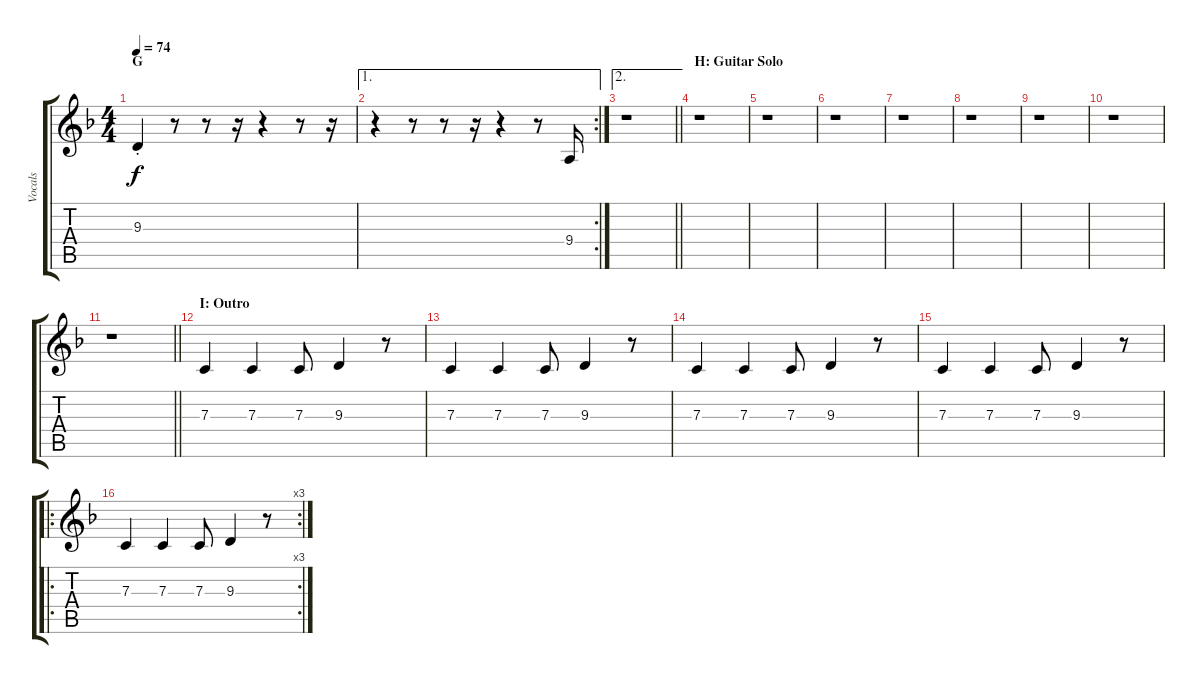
\track ("Vocals" "Vocals") {instrument tenorsax}
\staff {score tabs}
\tuning (D4 A3 F3 C3 G2 D2) {hide}
\ts (4 4)
\section ("" "G")
\tempo 74
\clef g2
\ks dminor
9.3{st}.4{dy f} r.8 r.8 r.16 r.4 r.8 r.16 |
\ae 1
\rc 2
r.4 r.8 r.8 r.16 r.4 r.8 9.4.16 |
\ae 2
\barLineRight lightlight
r.1 |
\section ("" "H: Guitar Solo")
r.1 |
r.1 |
r.1 |
r.1 |
r.1 |
r.1 |
r.1 |
\barLineRight lightlight
r.1 |
\section ("" "I: Outro")
7.3.4 7.3.4 7.3.8 9.3.4 r.8 |
7.3.4 7.3.4 7.3.8 9.3.4 r.8 |
7.3.4 7.3.4 7.3.8 9.3.4 r.8 |
7.3.4 7.3.4 7.3.8 9.3.4 r.8 |
\ro
\rc 3
7.3.4 7.3.4 7.3.8 9.3.4 r.8
